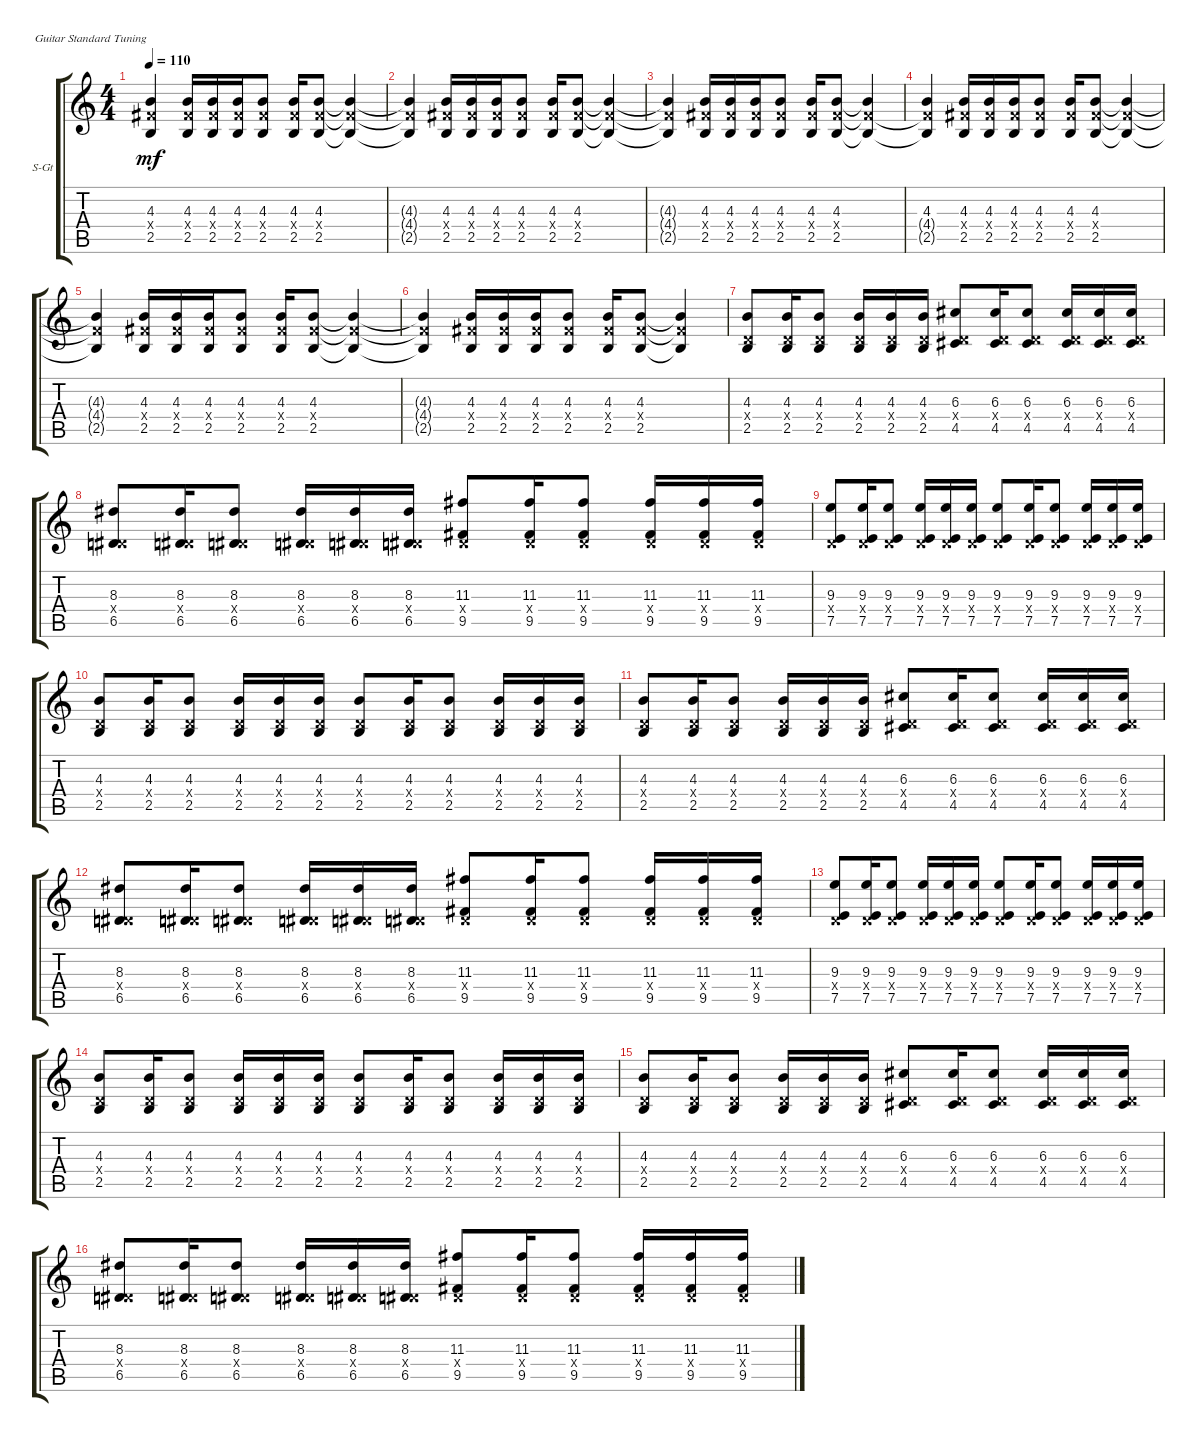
\defaultSystemsLayout 4
\bracketExtendMode groupsimilarinstruments
\firstSystemTrackNameOrientation horizontal
\otherSystemsTrackNameOrientation horizontal
\track ("Steel Guitar" "S-Gt") {instrument acousticguitarsteel}
\staff {score tabs}
\tuning (E4 B3 G3 D3 A2 E2)
\ts (4 4)
\tempo 110
\clef g2
\ks c
(2.5{t} 4.4{x t} 4.3{t}).4{dy mf} (2.5 4.4{x} 4.3).16 (2.5 4.4{x} 4.3).16 (2.5 4.4{x} 4.3).16 (2.5 4.4{x} 4.3).8 (2.5 4.4{x} 4.3).16 (2.5 4.4{x} 4.3).8 (2.5{t} 4.4{x t} 4.3{t}).4 |
(2.5{t} 4.4{x t} 4.3{t}).4 (2.5 4.4{x} 4.3).16 (2.5 4.4{x} 4.3).16 (2.5 4.4{x} 4.3).16 (2.5 4.4{x} 4.3).8 (2.5 4.4{x} 4.3).16 (2.5 4.4{x} 4.3).8 (2.5{t} 4.4{x t} 4.3{t}).4 |
(2.5{t} 4.4{x t} 4.3{t}).4 (2.5 4.4{x} 4.3).16 (2.5 4.4{x} 4.3).16 (2.5 4.4{x} 4.3).16 (2.5 4.4{x} 4.3).8 (2.5 4.4{x} 4.3).16 (2.5 4.4{x} 4.3).8 (2.5{t} 4.4{x t} 4.3{t}).4 |
(2.5{t} 4.4{x t} 4.3).4 (2.5 4.4{x} 4.3).16 (2.5 4.4{x} 4.3).16 (2.5 4.4{x} 4.3).16 (2.5 4.4{x} 4.3).8 (2.5 4.4{x} 4.3).16 (2.5 4.4{x} 4.3).8 (2.5{t} 4.4{x t} 4.3{t}).4 |
(2.5{t} 4.4{x t} 4.3{t}).4 (2.5 4.4{x} 4.3).16 (2.5 4.4{x} 4.3).16 (2.5 4.4{x} 4.3).16 (2.5 4.4{x} 4.3).8 (2.5 4.4{x} 4.3).16 (2.5 4.4{x} 4.3).8 (2.5{t} 4.4{x t} 4.3{t}).4 |
(2.5{t} 4.4{x t} 4.3{t}).4 (2.5 4.4{x} 4.3).16 (2.5 4.4{x} 4.3).16 (2.5 4.4{x} 4.3).16 (2.5 4.4{x} 4.3).8 (2.5 4.4{x} 4.3).16 (2.5 4.4{x} 4.3).8 (2.5{t} 4.4{x t} 4.3{t}).4 |
(2.5 0.4{x} 4.3).8 (2.5 0.4{x} 4.3).16 (2.5 0.4{x} 4.3).8 (2.5 0.4{x} 4.3).16 (2.5 0.4{x} 4.3).16 (2.5 0.4{x} 4.3).16 (4.5 0.4{x} 6.3).8 (4.5 0.4{x} 6.3).16 (4.5 0.4{x} 6.3).8 (4.5 0.4{x} 6.3).16 (4.5 0.4{x} 6.3).16 (4.5 0.4{x} 6.3).16 |
(6.5 0.4{x} 8.3).8 (6.5 0.4{x} 8.3).16 (6.5 0.4{x} 8.3).8 (6.5 0.4{x} 8.3).16 (6.5 0.4{x} 8.3).16 (6.5 0.4{x} 8.3).16 (9.5 0.4{x} 11.3).8 (9.5 0.4{x} 11.3).16 (9.5 0.4{x} 11.3).8 (9.5 0.4{x} 11.3).16 (9.5 0.4{x} 11.3).16 (9.5 0.4{x} 11.3).16 |
(7.5 0.4{x} 9.3).8 (7.5 0.4{x} 9.3).16 (7.5 0.4{x} 9.3).8 (7.5 0.4{x} 9.3).16 (7.5 0.4{x} 9.3).16 (7.5 0.4{x} 9.3).16 (7.5 0.4{x} 9.3).8 (7.5 0.4{x} 9.3).16 (7.5 0.4{x} 9.3).8 (7.5 0.4{x} 9.3).16 (7.5 0.4{x} 9.3).16 (7.5 0.4{x} 9.3).16 |
(2.5 0.4{x} 4.3).8 (2.5 0.4{x} 4.3).16 (2.5 0.4{x} 4.3).8 (2.5 0.4{x} 4.3).16 (2.5 0.4{x} 4.3).16 (2.5 0.4{x} 4.3).16 (2.5 0.4{x} 4.3).8 (2.5 0.4{x} 4.3).16 (2.5 0.4{x} 4.3).8 (2.5 0.4{x} 4.3).16 (2.5 0.4{x} 4.3).16 (2.5 0.4{x} 4.3).16 |
(2.5 0.4{x} 4.3).8 (2.5 0.4{x} 4.3).16 (2.5 0.4{x} 4.3).8 (2.5 0.4{x} 4.3).16 (2.5 0.4{x} 4.3).16 (2.5 0.4{x} 4.3).16 (4.5 0.4{x} 6.3).8 (4.5 0.4{x} 6.3).16 (4.5 0.4{x} 6.3).8 (4.5 0.4{x} 6.3).16 (4.5 0.4{x} 6.3).16 (4.5 0.4{x} 6.3).16 |
(6.5 0.4{x} 8.3).8 (6.5 0.4{x} 8.3).16 (6.5 0.4{x} 8.3).8 (6.5 0.4{x} 8.3).16 (6.5 0.4{x} 8.3).16 (6.5 0.4{x} 8.3).16 (9.5 0.4{x} 11.3).8 (9.5 0.4{x} 11.3).16 (9.5 0.4{x} 11.3).8 (9.5 0.4{x} 11.3).16 (9.5 0.4{x} 11.3).16 (9.5 0.4{x} 11.3).16 |
(7.5 0.4{x} 9.3).8 (7.5 0.4{x} 9.3).16 (7.5 0.4{x} 9.3).8 (7.5 0.4{x} 9.3).16 (7.5 0.4{x} 9.3).16 (7.5 0.4{x} 9.3).16 (7.5 0.4{x} 9.3).8 (7.5 0.4{x} 9.3).16 (7.5 0.4{x} 9.3).8 (7.5 0.4{x} 9.3).16 (7.5 0.4{x} 9.3).16 (7.5 0.4{x} 9.3).16 |
(2.5 0.4{x} 4.3).8 (2.5 0.4{x} 4.3).16 (2.5 0.4{x} 4.3).8 (2.5 0.4{x} 4.3).16 (2.5 0.4{x} 4.3).16 (2.5 0.4{x} 4.3).16 (2.5 0.4{x} 4.3).8 (2.5 0.4{x} 4.3).16 (2.5 0.4{x} 4.3).8 (2.5 0.4{x} 4.3).16 (2.5 0.4{x} 4.3).16 (2.5 0.4{x} 4.3).16 |
(2.5 0.4{x} 4.3).8 (2.5 0.4{x} 4.3).16 (2.5 0.4{x} 4.3).8 (2.5 0.4{x} 4.3).16 (2.5 0.4{x} 4.3).16 (2.5 0.4{x} 4.3).16 (4.5 0.4{x} 6.3).8 (4.5 0.4{x} 6.3).16 (4.5 0.4{x} 6.3).8 (4.5 0.4{x} 6.3).16 (4.5 0.4{x} 6.3).16 (4.5 0.4{x} 6.3).16 |
(6.5 0.4{x} 8.3).8 (6.5 0.4{x} 8.3).16 (6.5 0.4{x} 8.3).8 (6.5 0.4{x} 8.3).16 (6.5 0.4{x} 8.3).16 (6.5 0.4{x} 8.3).16 (9.5 0.4{x} 11.3).8 (9.5 0.4{x} 11.3).16 (9.5 0.4{x} 11.3).8 (9.5 0.4{x} 11.3).16 (9.5 0.4{x} 11.3).16 (9.5 0.4{x} 11.3).16
